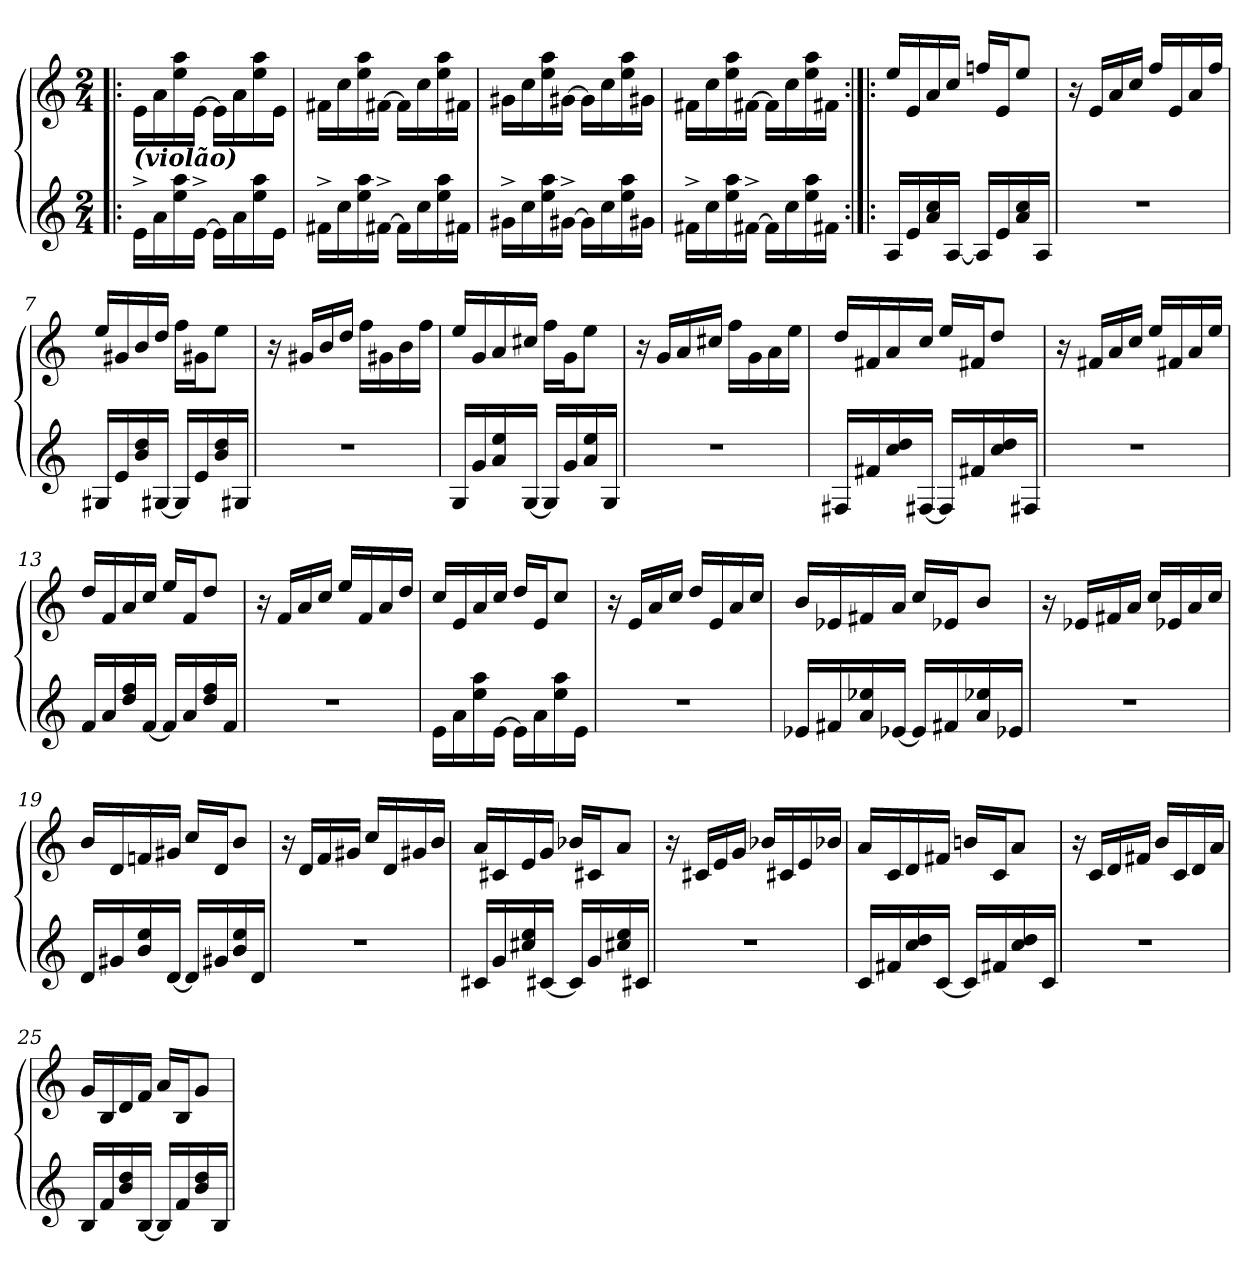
**kern	**kern
*part2	*part1
*staff2	*staff1
*clefG2	*clefG2
*k[]	*k[]
*C:	*C:
*M2/4	*M2/4
=1!|:	=1!|:
!	!LO:TX:b:Bi:t=(violão)
16e^>\LL	16e!\LL
16a\	16a!\
16ee\ 16aa\	16ee!\ 16aa!\
[16e^>\JJ	[16e!\JJ
16e\LL]	16e!\LL]
16a\	16a!\
16ee\ 16aa\	16ee!\ 16aa!\
16e\JJ	16e!\JJ
=2	=2
16f#X^>\LL	16f#X!\LL
16cc\	16cc!\
16ee\ 16aa\	16ee!\ 16aa!\
[16f#X^>\JJ	[16f#X!\JJ
16f#\LL]	16f#!\LL]
16cc\	16cc!\
16ee\ 16aa\	16ee!\ 16aa!\
16f#X\JJ	16f#X!\JJ
=3	=3
16g#X^>\LL	16g#X!\LL
16cc\	16cc!\
16ee\ 16aa\	16ee!\ 16aa!\
[16g#X^>\JJ	[16g#X!\JJ
16g#\LL]	16g#!\LL]
16cc\	16cc!\
16ee\ 16aa\	16ee!\ 16aa!\
16g#X\JJ	16g#X!\JJ
=4	=4
16f#X^>\LL	16f#X!\LL
16cc\	16cc!\
16ee\ 16aa\	16ee!\ 16aa!\
[16f#X^>\JJ	[16f#X!\JJ
16f#\LL]	16f#!\LL]
16cc\	16cc!\
16ee\ 16aa\	16ee!\ 16aa!\
16f#X\JJ	16f#X!\JJ
!!LO:LB:g=z
=5:|!|:	=5:|!|:
16A/LL	16ee/LL
16e/	16e/
16a/ 16cc/	16a/
[16A/JJ	16cc/JJ
16A/LL]	16ffn/LL
16e/	16e/J
16a/ 16cc/	8ee/J
16A/JJ	.
=6	=6
2r	16r
.	16e/LL
.	16a/
.	16cc/JJ
.	16ff/LL
.	16e/
.	16a/
.	16ff/JJ
=7	=7
16G#X/LL	16ee/LL
16e/	16g#X/
16b/ 16dd/	16b/
[16G#X/JJ	16dd/JJ
16G#/LL]	16ff\LL
16e/	16g#X\J
16b/ 16dd/	8ee\J
16G#X/JJ	.
=8	=8
2r	16r
.	16g#X/LL
.	16b/
.	16dd/JJ
.	16ff\LL
.	16g#X\
.	16b\
.	16ff\JJ
=9	=9
16G/LL	16ee/LL
16g/	16g/
16a/ 16ee/	16a/
[16G/JJ	16cc#X/JJ
16G/LL]	16ff\LL
16g/	16g\J
16a/ 16ee/	8ee\J
16G/JJ	.
!!LO:LB:g=z
=10	=10
2r	16r
.	16g/LL
.	16a/
.	16cc#X/JJ
.	16ff\LL
.	16g\
.	16a\
.	16ee\JJ
=11	=11
16F#X/LL	16dd/LL
16f#X/	16f#X/
16cc/ 16dd/	16a/
[16F#X/JJ	16cc/JJ
16F#/LL]	16ee/LL
16f#X/	16f#X/J
16cc/ 16dd/	8dd/J
16F#X/JJ	.
=12	=12
2r	16r
.	16f#X/LL
.	16a/
.	16cc/JJ
.	16ee/LL
.	16f#X/
.	16a/
.	16ee/JJ
=13	=13
16f/LL	16dd/LL
16a/	16f/
16dd/ 16ff/	16a/
[16f/JJ	16cc/JJ
16f/LL]	16ee/LL
16a/	16f/J
16dd/ 16ff/	8dd/J
16f/JJ	.
=14	=14
2r	16r
.	16f/LL
.	16a/
.	16cc/JJ
.	16ee/LL
.	16f/
.	16a/
.	16dd/JJ
!!LO:LB:g=z
=15	=15
16e\LL	16cc/LL
16a\	16e/
16ee\ 16aa\	16a/
[16e\JJ	16cc/JJ
16e\LL]	16dd/LL
16a\	16e/J
16ee\ 16aa\	8cc/J
16e\JJ	.
=16	=16
2r	16r
.	16e/LL
.	16a/
.	16cc/JJ
.	16dd/LL
.	16e/
.	16a/
.	16cc/JJ
=17	=17
16e-X/LL	16b/LL
16f#X/	16e-X/
16a/ 16ee-X/	16f#X/
[16e-X/JJ	16a/JJ
16e-/LL]	16cc/LL
16f#X/	16e-X/J
16a/ 16ee-X/	8b/J
16e-X/JJ	.
=18	=18
2r	16r
.	16e-X/LL
.	16f#X/
.	16a/JJ
.	16cc/LL
.	16e-X/
.	16a/
.	16cc/JJ
=19	=19
16d/LL	16b/LL
16g#X/	16d/
16b/ 16ee/	16fn/
[16d/JJ	16g#X/JJ
16d/LL]	16cc/LL
16g#X/	16d/J
16b/ 16ee/	8b/J
16d/JJ	.
!!LO:LB:g=z
=20	=20
2r	16r
.	16d/LL
.	16f/
.	16g#X/JJ
.	16cc/LL
.	16d/
.	16g#X/
.	16b/JJ
=21	=21
16c#X/LL	16a/LL
16g/	16c#X/
16cc#X/ 16ee/	16e/
[16c#X/JJ	16g/JJ
16c#/LL]	16b-X/LL
16g/	16c#X/J
16cc#X/ 16ee/	8a/J
16c#X/JJ	.
=22	=22
2r	16r
.	16c#X/LL
.	16e/
.	16g/JJ
.	16b-X/LL
.	16c#X/
.	16e/
.	16b-X/JJ
=23	=23
16c/LL	16a/LL
16f#X/	16c/
16cc/ 16dd/	16d/
[16c/JJ	16f#X/JJ
16c/LL]	16bn/LL
16f#X/	16c/J
16cc/ 16dd/	8a/J
16c/JJ	.
=24	=24
2r	16r
.	16c/LL
.	16d/
.	16f#X/JJ
.	16b/LL
.	16c/
.	16d/
.	16a/JJ
!!LO:LB:g=z
=25	=25
16B/LL	16g/LL
16f/	16B/
16b/ 16dd/	16d/
[16B/JJ	16f/JJ
16B/LL]	16a/LL
16f/	16B/J
16b/ 16dd/	8g/J
16B/JJ	.
=	=
*-	*-
